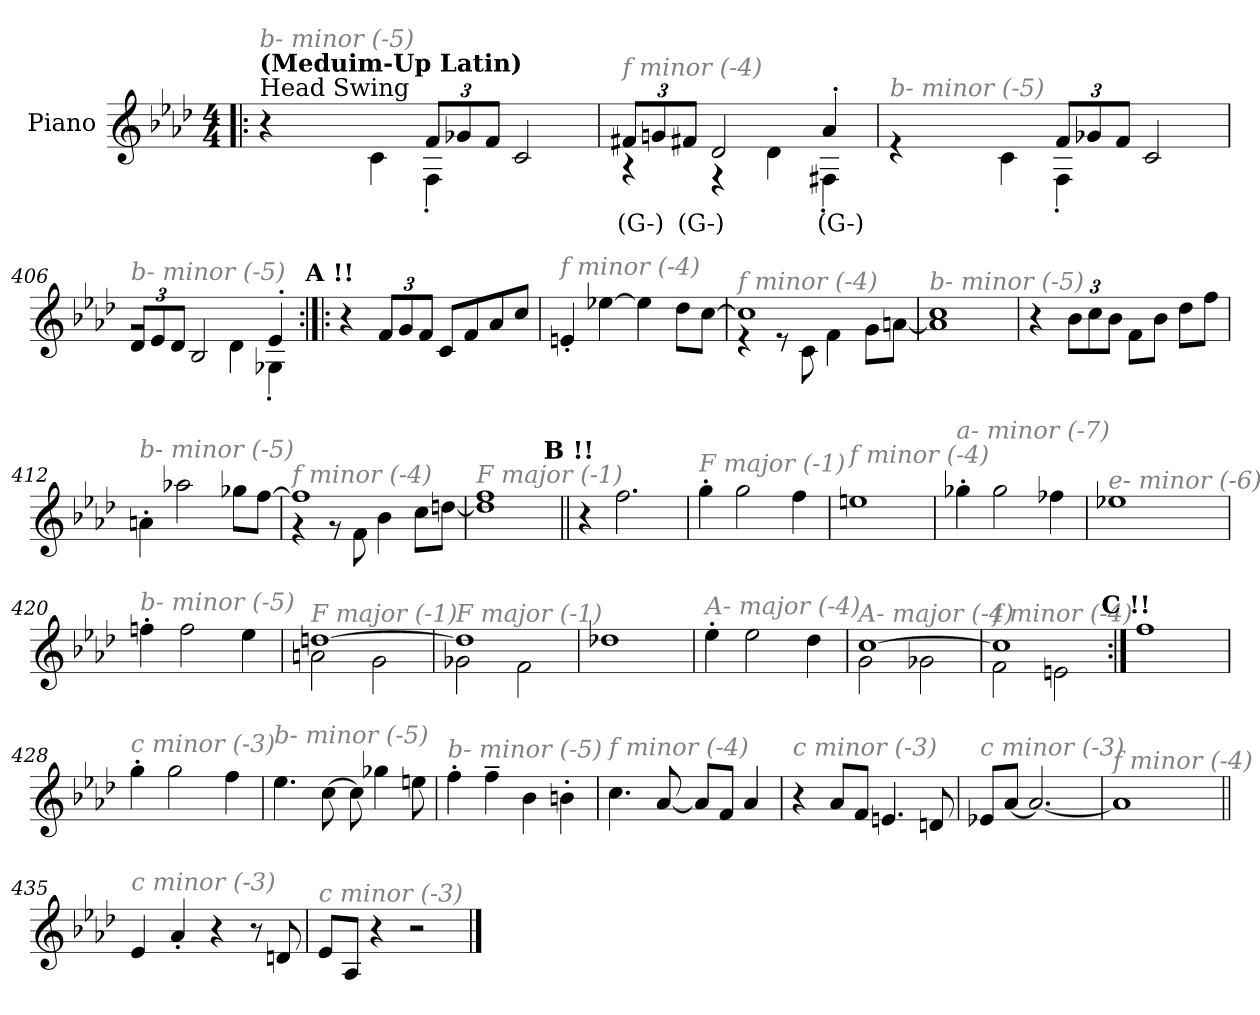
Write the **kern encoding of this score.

**kern	**text
*part1	*part1
*staff1	*staff1
*I"Piano	*
*I'Pno.	*
*clefG2	*
*k[b-e-a-d-]	*
*M4/4	*
=1!|:	=1!|:
*^	*
!LO:TX:a:t=Head Swing	!	!
!LO:TX:a:B:t=(Meduim-Up Latin)	!	!
!LO:TX:i:color=#808080:t=b- minor (-5)	!	!
4r	2ryy	.
2ryy	.	.
.	4c\	.
*Xbrackettup	*	*
12f/L	4F'\	.
12g-X/	.	.
12f/J	.	.
2c/	2ryy	.
=404	=404	=404
!LO:TX:i:color=#808080:t=f minor (-4)	!	!
12f#Xi/L	4rA	(G-)
12gn/	.	.
12f#Xi/J	.	(G-)
2d-/	4r	.
.	4d-\	.
4a-'/	4F#X'i\	(G-)
=405	=405	=405
!LO:TX:i:color=#808080:t=b- minor (-5)	!	!
4re	2ryy	.
2ryy	.	.
.	4c\	.
12f/L	4F'\	.
12g-X/	.	.
12f/J	.	.
2c/	2ryy	.
=406	=406	=406
!LO:TX:i:color=#808080:t=b- minor (-5)	!	!
12d-/L	2ra	.
12e-/	.	.
12d-/J	.	.
2B-/	.	.
.	4d-\	.
4e-'/	4G-X'\	.
!!LO:LB:g=z	!!
!!LO:REH:place=s1:a:enc=none:fs=14:t=A	!!
=407:|!|:	=407:|!|:	=407:|!|:
!LO:TX:i:color=#808080:t=f minor (-4)	!	!
*v	*v	*
4r	.
12f/L	.
12g/	.
12f/J	.
8c/L	.
8f/	.
8a-/	.
8cc/J	.
=408	=408
!LO:TX:i:color=#808080:t=f minor (-4)	!
4en'/	.
[4ee-X\	.
4ee-\]	.
8dd-\L	.
[8cc\J	.
=409	=409
*^	*
!LO:TX:i:color=#808080:t=f minor (-4)	!	!
1cc]	4re	.
.	8re	.
.	8c\	.
.	4f\	.
.	8g\L	.
.	[8an\J	.
=410	=410	=410
!LO:TX:i:color=#808080:t=b- minor (-5)	!	!
1cc	1a]	.
!!LO:LB:g=z	!!
=411	=411	=411
!LO:TX:i:color=#808080:t=b- minor (-5)	!	!
*v	*v	*
4r	.
12b-\L	.
12cc\	.
12b-\J	.
8f\L	.
8b-\J	.
8dd-\L	.
8ff\J	.
=412	=412
!LO:TX:i:color=#808080:t=b- minor (-5)	!
4an'\	.
2aa-X\	.
8gg-X\L	.
[8ff\J	.
=413	=413
*^	*
!LO:TX:i:color=#808080:t=f minor (-4)	!	!
1ff]	4rg	.
.	8rg	.
.	8f\	.
.	4b-\	.
.	8cc\L	.
.	[8ddn\J	.
=414	=414	=414
!LO:TX:i:color=#808080:t=F major (-1)	!	!
1ff	1dd]	.
!!LO:LB:g=z	!!
!!LO:REH:place=s1:a:enc=none:fs=14:t=B	!!
=415||	=415||	=415||
!LO:TX:i:color=#808080:t=f minor (-4)	!	!
*v	*v	*
4r	.
2.ff\	.
=416	=416
!LO:TX:i:color=#808080:t=F major (-1)	!
4gg'\	.
2gg\	.
4ff\	.
=417	=417
!LO:TX:i:color=#808080:t=f minor (-4)	!
1een	.
=418	=418
!LO:TX:i:color=#808080:t=a- minor (-7)	!
4gg-X'\	.
2gg-\	.
4ff-X\	.
=419	=419
!LO:TX:i:color=#808080:t=e- minor (-6)	!
1ee-X	.
=420	=420
!LO:TX:i:color=#808080:t=b- minor (-5)	!
4ffn'\	.
2ff\	.
4ee-\	.
!!LO:LB:g=z
=421	=421
*^	*
!LO:TX:i:color=#808080:t=F major (-1)	!	!
[1ddn	2an\	.
.	2g\	.
=422	=422	=422
!LO:TX:i:color=#808080:t=F major (-1)	!	!
1dd]	2g-X\	.
.	2f\	.
=423	=423	=423
!LO:TX:i:color=#808080:t=f minor (-4)	!	!
*v	*v	*
1dd-X	.
=424	=424
!LO:TX:i:color=#808080:t=A- major (-4)	!
4ee-'\	.
2ee-\	.
4dd-\	.
=425	=425
*^	*
!LO:TX:i:color=#808080:t=A- major (-4)	!	!
[1cc	2g\	.
.	2g-X\	.
=426	=426	=426
!LO:TX:i:color=#808080:t=f minor (-4)	!	!
1cc]	2f\	.
.	2en\	.
!!LO:LB:g=z	!!
!!LO:REH:place=s1:a:enc=none:fs=14:t=C	!!
=427:|!	=427:|!	=427:|!
!LO:TX:i:color=#808080:t=f minor (-4)	!	!
*v	*v	*
1ff	.
=428	=428
!LO:TX:i:color=#808080:t=c minor (-3)	!
4gg'\	.
2gg\	.
4ff\	.
=429	=429
!LO:TX:i:color=#808080:t=b- minor (-5)	!
4.ee-\	.
[8cc\	.
8cc\]	.
4gg-X\	.
8een\	.
=430	=430
!LO:TX:i:color=#808080:t=b- minor (-5)	!
4ff'\	.
4ff~\	.
4b-\	.
4bn'\	.
!!LO:LB:g=z
=431	=431
!LO:TX:i:color=#808080:t=f minor (-4)	!
4.cc\	.
[8a-/	.
8a-/L]	.
8f/J	.
4a-/	.
=432	=432
!LO:TX:i:color=#808080:t=c minor (-3)	!
4r	.
8a-/L	.
8f/J	.
4.en/	.
8dn/	.
=433	=433
!LO:TX:i:color=#808080:t=c minor (-3)	!
8e-X/L	.
[8a-/J	.
2.a-/_	.
=434	=434
!LO:TX:i:color=#808080:t=f minor (-4)	!
1a-]	.
!!LO:LB:g=z
=435||	=435||
!LO:TX:i:color=#808080:t=c minor (-3)	!
4e-/	.
4a-'/	.
4r	.
8r	.
8dn/	.
=436	=436
!LO:TX:i:color=#808080:t=c minor (-3)	!
8e-/L	.
8A-/J	.
4r	.
2r	.
==	==
*-	*-
